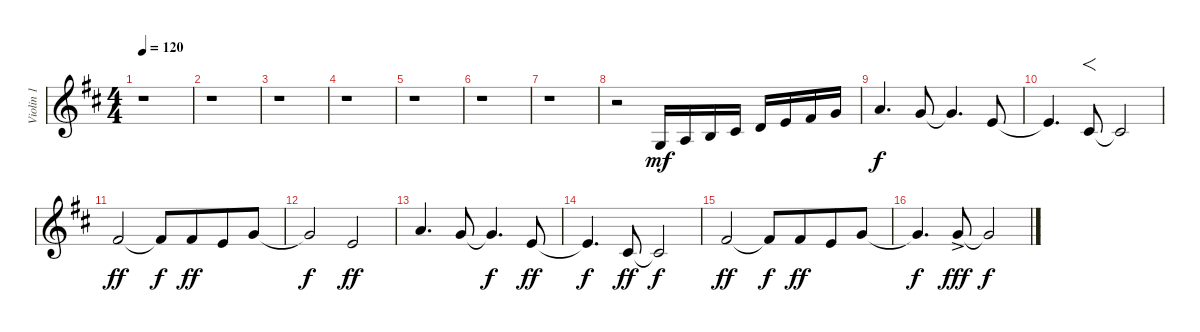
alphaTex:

\track ("Violin 1" "Violin 1") {instrument violin}
\staff {score}
\tuning (E5 A4 D4 G3) {hide}
\ts (4 4)
\tempo 120
\clef g2
\ks d
r.1{dy f} |
r.1 |
r.1 |
r.1 |
r.1 |
r.1 |
r.1 |
r.2 0.4.16{dy mf} 2.4.16 4.4.16 6.4.16 0.3.16 2.3.16 4.3.16 5.3.16 |
0.2.4{d dy f} 5.3.8 5.3{t}.4{d} 2.3.8 |
2.3{t}.4{d} 6.4.8{f} 6.4{t}.2 |
4.3.2{dy ff} 4.3{t}.8{dy f} 4.3.8{dy ff beam merge} 2.3.8 5.3.8 |
5.3{t}.2{dy f} 2.3.2{dy ff} |
0.2.4{d} 5.3.8 5.3{t}.4{d dy f} 2.3.8{dy ff} |
2.3{t}.4{d dy f} 6.4.8{dy ff} 6.4{t}.2{dy f} |
4.3.2{dy ff} 4.3{t}.8{dy f} 4.3.8{dy ff beam merge} 2.3.8 5.3.8 |
5.3{t}.4{d dy f} 5.3{ac}.8{dy fff} 5.3{t}.2{dy f}
